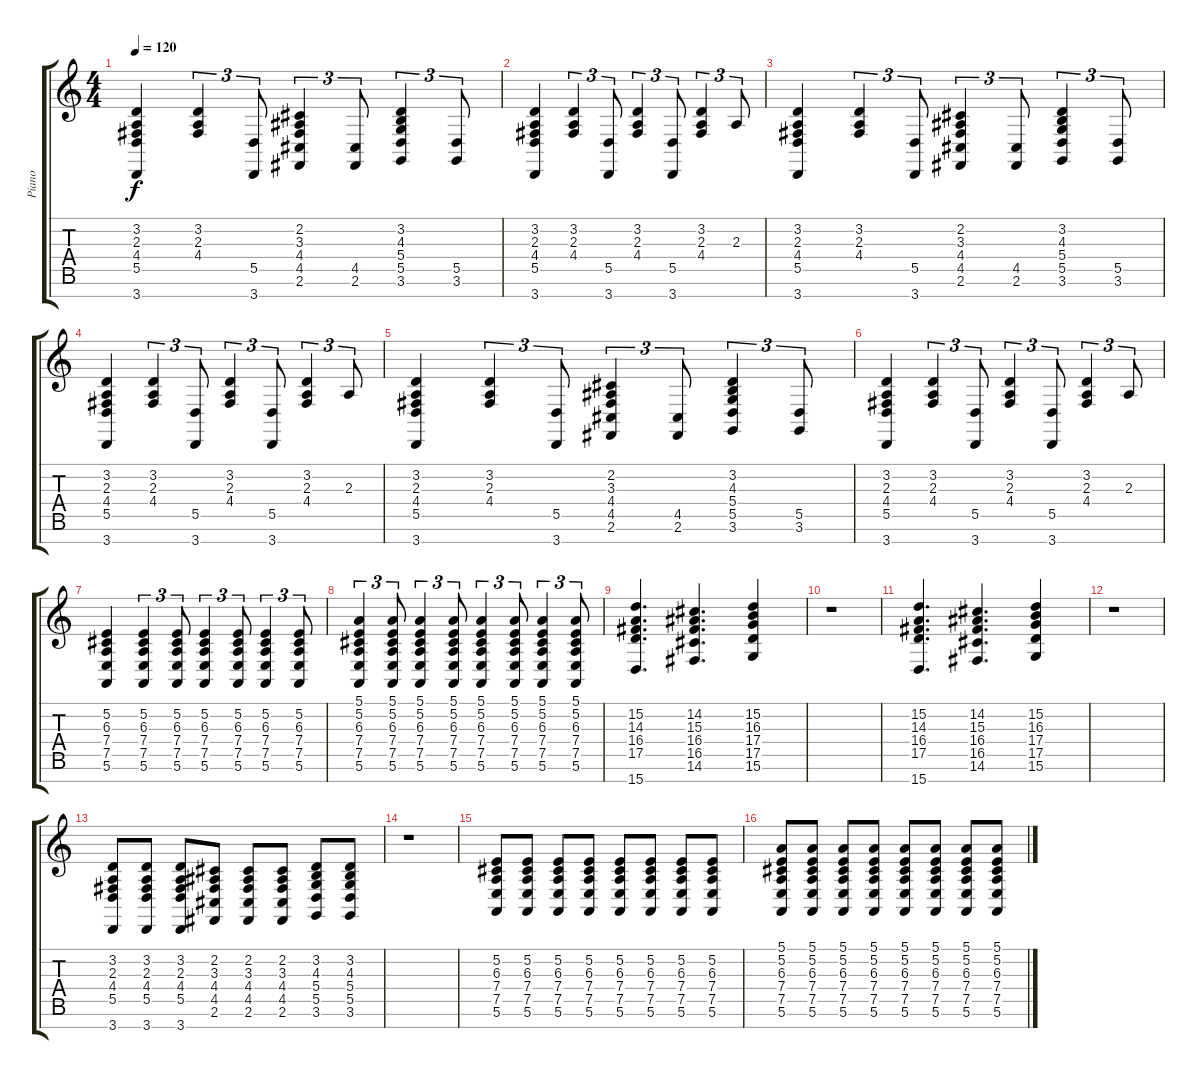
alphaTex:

\track ("Piano" "Piano") {instrument acousticgrandpiano}
\staff {score tabs}
\tuning (E4 B3 G3 D3 A2 E2 B1) {hide}
\ts (4 4)
\tempo 120
\clef g2
\ks c
(3.2 2.3 4.4 5.5 3.7).4{dy f} (3.2 2.3 4.4).4{tu (3 2)} (5.5 3.7).8{tu (3 2)} (2.2 3.3 4.4 4.5 2.6).4{tu (3 2)} (4.5 2.6).8{tu (3 2)} (3.2 4.3 5.4 5.5 3.6).4{tu (3 2)} (5.5 3.6).8{tu (3 2)} |
(3.2 2.3 4.4 5.5 3.7).4 (3.2 2.3 4.4).4{tu (3 2)} (5.5 3.7).8{tu (3 2)} (3.2 2.3 4.4).4{tu (3 2)} (5.5 3.7).8{tu (3 2)} (3.2 2.3 4.4).4{tu (3 2)} 2.3.8{tu (3 2)} |
(3.2 2.3 4.4 5.5 3.7).4 (3.2 2.3 4.4).4{tu (3 2)} (5.5 3.7).8{tu (3 2)} (2.2 3.3 4.4 4.5 2.6).4{tu (3 2)} (4.5 2.6).8{tu (3 2)} (3.2 4.3 5.4 5.5 3.6).4{tu (3 2)} (5.5 3.6).8{tu (3 2)} |
(3.2 2.3 4.4 5.5 3.7).4 (3.2 2.3 4.4).4{tu (3 2)} (5.5 3.7).8{tu (3 2)} (3.2 2.3 4.4).4{tu (3 2)} (5.5 3.7).8{tu (3 2)} (3.2 2.3 4.4).4{tu (3 2)} 2.3.8{tu (3 2)} |
(3.2 2.3 4.4 5.5 3.7).4 (3.2 2.3 4.4).4{tu (3 2)} (5.5 3.7).8{tu (3 2)} (2.2 3.3 4.4 4.5 2.6).4{tu (3 2)} (4.5 2.6).8{tu (3 2)} (3.2 4.3 5.4 5.5 3.6).4{tu (3 2)} (5.5 3.6).8{tu (3 2)} |
(3.2 2.3 4.4 5.5 3.7).4 (3.2 2.3 4.4).4{tu (3 2)} (5.5 3.7).8{tu (3 2)} (3.2 2.3 4.4).4{tu (3 2)} (5.5 3.7).8{tu (3 2)} (3.2 2.3 4.4).4{tu (3 2)} 2.3.8{tu (3 2)} |
(5.2 6.3 7.4 7.5 5.6).4 (5.2 6.3 7.4 7.5 5.6).4{tu (3 2)} (5.2 6.3 7.4 7.5 5.6).8{tu (3 2)} (5.2 6.3 7.4 7.5 5.6).4{tu (3 2)} (5.2 6.3 7.4 7.5 5.6).8{tu (3 2)} (5.2 6.3 7.4 7.5 5.6).4{tu (3 2)} (5.2 6.3 7.4 7.5 5.6).8{tu (3 2)} |
(5.1 5.2 6.3 7.4 7.5 5.6).4{tu (3 2)} (5.1 5.2 6.3 7.4 7.5 5.6).8{tu (3 2)} (5.1 5.2 6.3 7.4 7.5 5.6).4{tu (3 2)} (5.1 5.2 6.3 7.4 7.5 5.6).8{tu (3 2)} (5.1 5.2 6.3 7.4 7.5 5.6).4{tu (3 2)} (5.1 5.2 6.3 7.4 7.5 5.6).8{tu (3 2)} (5.1 5.2 6.3 7.4 7.5 5.6).4{tu (3 2)} (5.1 5.2 6.3 7.4 7.5 5.6).8{tu (3 2)} |
(15.2 14.3 16.4 17.5 15.7).4{d} (14.2 15.3 16.4 16.5 14.6).4{d} (15.2 16.3 17.4 17.5 15.6).4 |
r.1 |
(15.2 14.3 16.4 17.5 15.7).4{d} (14.2 15.3 16.4 16.5 14.6).4{d} (15.2 16.3 17.4 17.5 15.6).4 |
r.1 |
(3.2 2.3 4.4 5.5 3.7).8 (3.2 2.3 4.4 5.5 3.7).8 (3.2 2.3 4.4 5.5 3.7).8 (2.2 3.3 4.4 4.5 2.6).8 (2.2 3.3 4.4 4.5 2.6).8 (2.2 3.3 4.4 4.5 2.6).8 (3.2 4.3 5.4 5.5 3.6).8 (3.2 4.3 5.4 5.5 3.6).8 |
r.1 |
(5.2 6.3 7.4 7.5 5.6).8 (5.2 6.3 7.4 7.5 5.6).8 (5.2 6.3 7.4 7.5 5.6).8 (5.2 6.3 7.4 7.5 5.6).8 (5.2 6.3 7.4 7.5 5.6).8 (5.2 6.3 7.4 7.5 5.6).8 (5.2 6.3 7.4 7.5 5.6).8 (5.2 6.3 7.4 7.5 5.6).8 |
(5.1 5.2 6.3 7.4 7.5 5.6).8 (5.1 5.2 6.3 7.4 7.5 5.6).8 (5.1 5.2 6.3 7.4 7.5 5.6).8 (5.1 5.2 6.3 7.4 7.5 5.6).8 (5.1 5.2 6.3 7.4 7.5 5.6).8 (5.1 5.2 6.3 7.4 7.5 5.6).8 (5.1 5.2 6.3 7.4 7.5 5.6).8 (5.1 5.2 6.3 7.4 7.5 5.6).8
